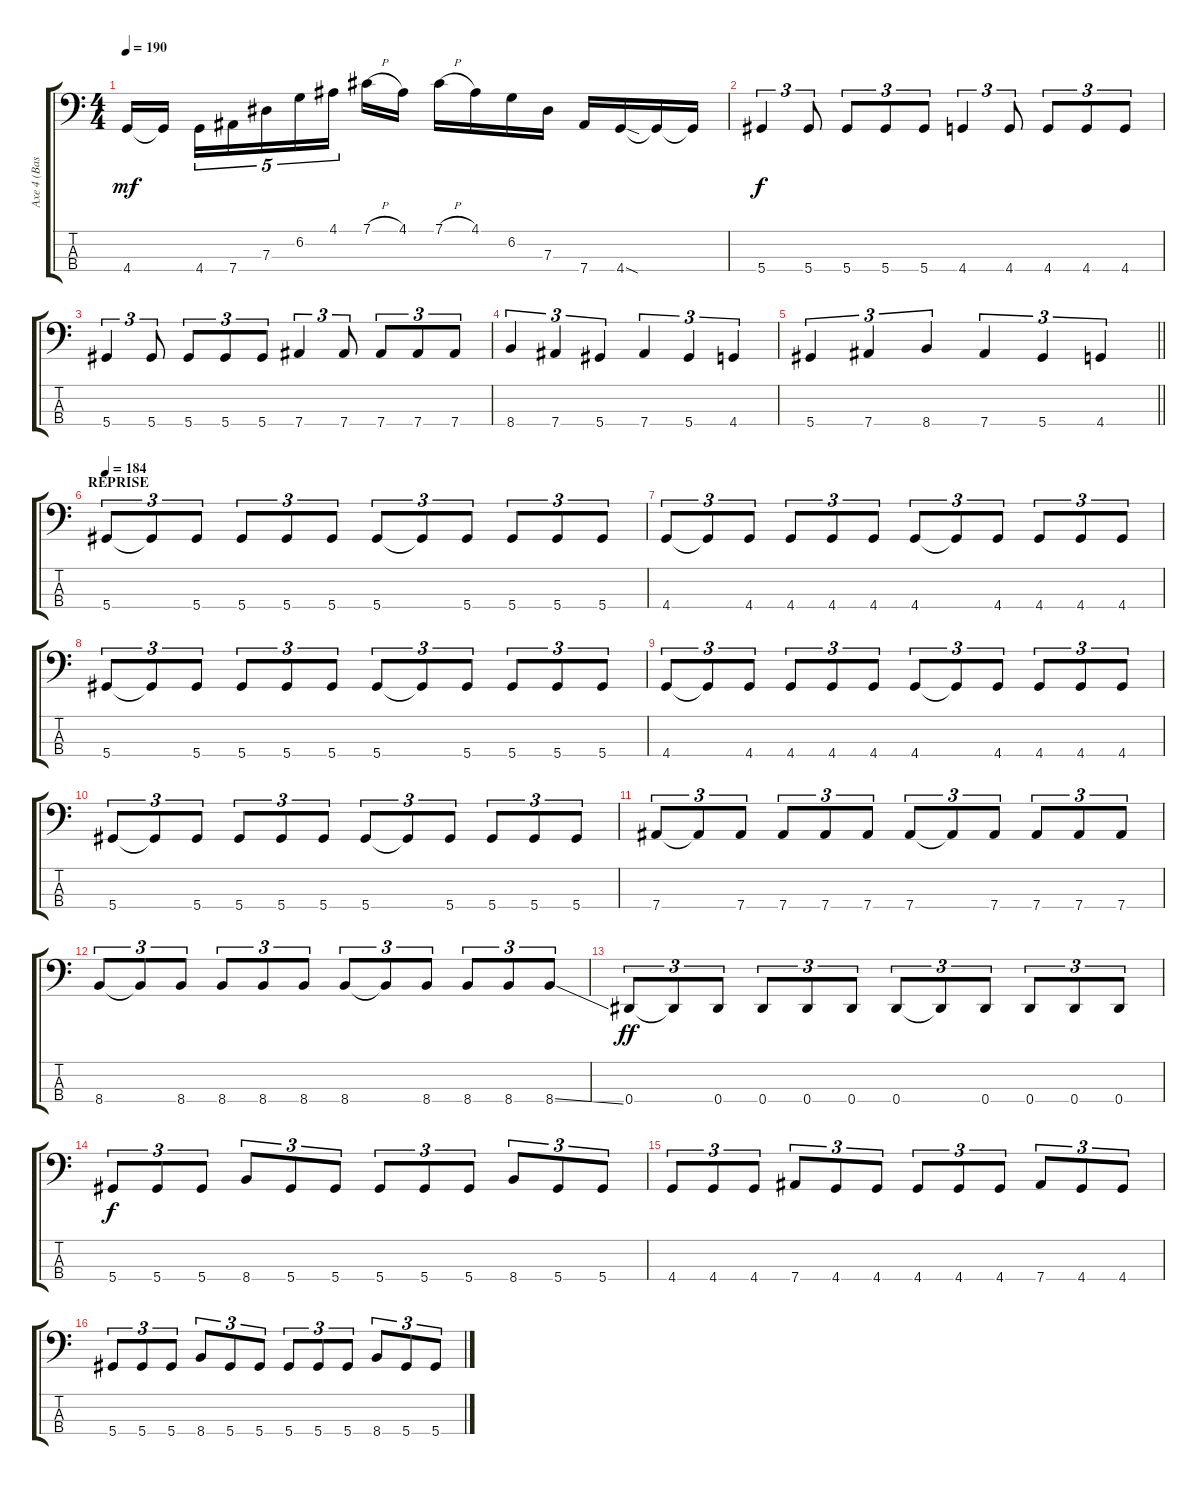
\track ("Axe 4 (Bass)" "Axe 4 (Bas") {instrument electricbasspick}
\staff {score tabs}
\tuning (Gb2 Db2 Ab1 Eb1) {hide}
\ts (4 4)
\tempo 190
\clef f4
\ks c
4.4.16{dy mf} 4.4{t}.16{beam splitsecondary} 4.4.16{tu (5 4)} 7.4.16{tu (5 4)} 7.3.16{tu (5 4)} 6.2.16{tu (5 4)} 4.1.16{tu (5 4) beam splitsecondary} 7.1{h}.16 4.1.16 7.1{h}.16 4.1.16 6.2.16 7.3.16 7.4.16 4.4{sod}.16 4.4{t}.16 4.4{t}.16 |
5.4.4{tu (3 2) dy f} 5.4.8{tu (3 2)} 5.4.8{tu (3 2)} 5.4.8{tu (3 2)} 5.4.8{tu (3 2)} 4.4.4{tu (3 2)} 4.4.8{tu (3 2)} 4.4.8{tu (3 2)} 4.4.8{tu (3 2)} 4.4.8{tu (3 2)} |
5.4.4{tu (3 2)} 5.4.8{tu (3 2)} 5.4.8{tu (3 2)} 5.4.8{tu (3 2)} 5.4.8{tu (3 2)} 7.4.4{tu (3 2)} 7.4.8{tu (3 2)} 7.4.8{tu (3 2)} 7.4.8{tu (3 2)} 7.4.8{tu (3 2)} |
8.4.4{tu (3 2)} 7.4.4{tu (3 2)} 5.4.4{tu (3 2)} 7.4.4{tu (3 2)} 5.4.4{tu (3 2)} 4.4.4{tu (3 2)} |
\barLineRight lightlight
5.4.4{tu (3 2)} 7.4.4{tu (3 2)} 8.4.4{tu (3 2)} 7.4.4{tu (3 2)} 5.4.4{tu (3 2)} 4.4.4{tu (3 2)} |
\section ("" "REPRISE")
\tempo 184
5.4.8{tu (3 2)} 5.4{t}.8{tu (3 2)} 5.4.8{tu (3 2)} 5.4.8{tu (3 2)} 5.4.8{tu (3 2)} 5.4.8{tu (3 2)} 5.4.8{tu (3 2)} 5.4{t}.8{tu (3 2)} 5.4.8{tu (3 2)} 5.4.8{tu (3 2)} 5.4.8{tu (3 2)} 5.4.8{tu (3 2)} |
4.4.8{tu (3 2)} 4.4{t}.8{tu (3 2)} 4.4.8{tu (3 2)} 4.4.8{tu (3 2)} 4.4.8{tu (3 2)} 4.4.8{tu (3 2)} 4.4.8{tu (3 2)} 4.4{t}.8{tu (3 2)} 4.4.8{tu (3 2)} 4.4.8{tu (3 2)} 4.4.8{tu (3 2)} 4.4.8{tu (3 2)} |
5.4.8{tu (3 2)} 5.4{t}.8{tu (3 2)} 5.4.8{tu (3 2)} 5.4.8{tu (3 2)} 5.4.8{tu (3 2)} 5.4.8{tu (3 2)} 5.4.8{tu (3 2)} 5.4{t}.8{tu (3 2)} 5.4.8{tu (3 2)} 5.4.8{tu (3 2)} 5.4.8{tu (3 2)} 5.4.8{tu (3 2)} |
4.4.8{tu (3 2)} 4.4{t}.8{tu (3 2)} 4.4.8{tu (3 2)} 4.4.8{tu (3 2)} 4.4.8{tu (3 2)} 4.4.8{tu (3 2)} 4.4.8{tu (3 2)} 4.4{t}.8{tu (3 2)} 4.4.8{tu (3 2)} 4.4.8{tu (3 2)} 4.4.8{tu (3 2)} 4.4.8{tu (3 2)} |
5.4.8{tu (3 2)} 5.4{t}.8{tu (3 2)} 5.4.8{tu (3 2)} 5.4.8{tu (3 2)} 5.4.8{tu (3 2)} 5.4.8{tu (3 2)} 5.4.8{tu (3 2)} 5.4{t}.8{tu (3 2)} 5.4.8{tu (3 2)} 5.4.8{tu (3 2)} 5.4.8{tu (3 2)} 5.4.8{tu (3 2)} |
7.4.8{tu (3 2)} 7.4{t}.8{tu (3 2)} 7.4.8{tu (3 2)} 7.4.8{tu (3 2)} 7.4.8{tu (3 2)} 7.4.8{tu (3 2)} 7.4.8{tu (3 2)} 7.4{t}.8{tu (3 2)} 7.4.8{tu (3 2)} 7.4.8{tu (3 2)} 7.4.8{tu (3 2)} 7.4.8{tu (3 2)} |
8.4.8{tu (3 2)} 8.4{t}.8{tu (3 2)} 8.4.8{tu (3 2)} 8.4.8{tu (3 2)} 8.4.8{tu (3 2)} 8.4.8{tu (3 2)} 8.4.8{tu (3 2)} 8.4{t}.8{tu (3 2)} 8.4.8{tu (3 2)} 8.4.8{tu (3 2)} 8.4.8{tu (3 2)} 8.4{ss}.8{tu (3 2)} |
0.4.8{tu (3 2) dy ff} 0.4{t}.8{tu (3 2)} 0.4.8{tu (3 2)} 0.4.8{tu (3 2)} 0.4.8{tu (3 2)} 0.4.8{tu (3 2)} 0.4.8{tu (3 2)} 0.4{t}.8{tu (3 2)} 0.4.8{tu (3 2)} 0.4.8{tu (3 2)} 0.4.8{tu (3 2)} 0.4.8{tu (3 2)} |
5.4.8{tu (3 2) dy f} 5.4.8{tu (3 2)} 5.4.8{tu (3 2)} 8.4.8{tu (3 2)} 5.4.8{tu (3 2)} 5.4.8{tu (3 2)} 5.4.8{tu (3 2)} 5.4.8{tu (3 2)} 5.4.8{tu (3 2)} 8.4.8{tu (3 2)} 5.4.8{tu (3 2)} 5.4.8{tu (3 2)} |
4.4.8{tu (3 2)} 4.4.8{tu (3 2)} 4.4.8{tu (3 2)} 7.4.8{tu (3 2)} 4.4.8{tu (3 2)} 4.4.8{tu (3 2)} 4.4.8{tu (3 2)} 4.4.8{tu (3 2)} 4.4.8{tu (3 2)} 7.4.8{tu (3 2)} 4.4.8{tu (3 2)} 4.4.8{tu (3 2)} |
5.4.8{tu (3 2)} 5.4.8{tu (3 2)} 5.4.8{tu (3 2)} 8.4.8{tu (3 2)} 5.4.8{tu (3 2)} 5.4.8{tu (3 2)} 5.4.8{tu (3 2)} 5.4.8{tu (3 2)} 5.4.8{tu (3 2)} 8.4.8{tu (3 2)} 5.4.8{tu (3 2)} 5.4.8{tu (3 2)}
